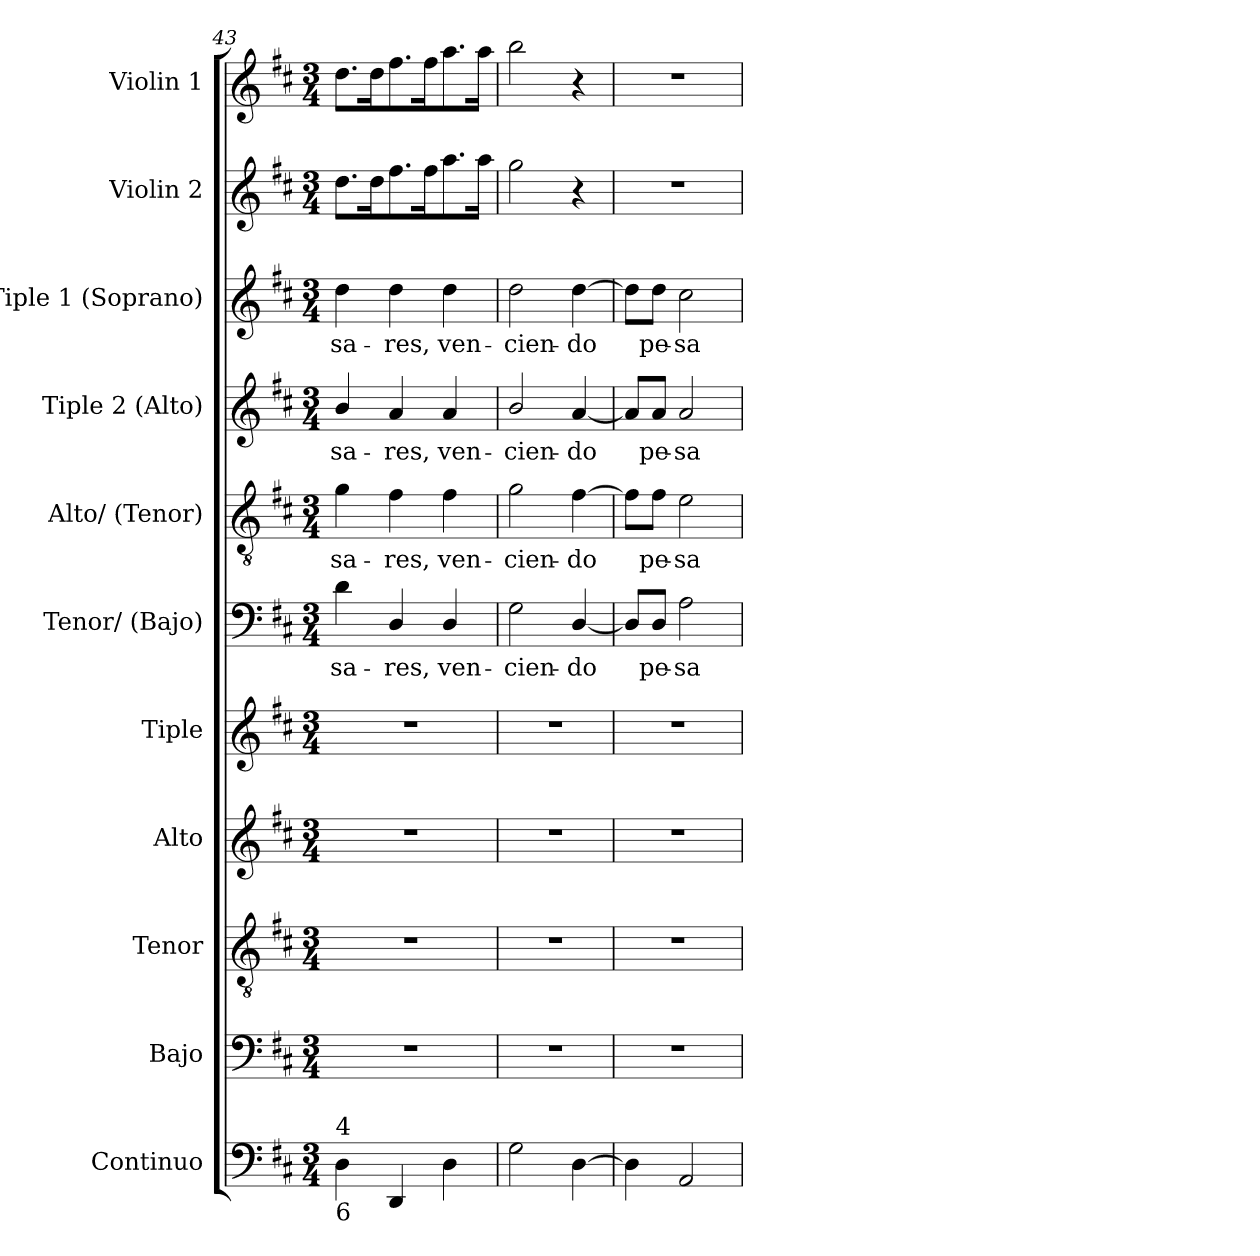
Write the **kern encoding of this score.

**kern	**kern	**kern	**kern	**kern	**kern	**text	**kern	**text	**kern	**text	**kern	**text	**kern	**kern
*part11	*part10	*part9	*part8	*part7	*part6	*part6	*part5	*part5	*part4	*part4	*part3	*part3	*part2	*part1
*staff11	*staff10	*staff9	*staff8	*staff7	*staff6	*staff6	*staff5	*staff5	*staff4	*staff4	*staff3	*staff3	*staff2	*staff1
*I"Continuo	*I"Bajo	*I"Tenor	*I"Alto	*I"Tiple	*I"Tenor/ (Bajo)	*	*I"Alto/ (Tenor)	*	*I"Tiple  2 (Alto)	*	*I"Tiple 1 (Soprano)	*	*I"Violin 2	*I"Violin 1
*	*I'B.	*I'T.	*I'A.	*	*I'B.	*	*I'T.	*	*I'A.	*	*I'S.	*	*I'Vln. 2	*I'Vln. 1
*clefF4	*clefF4	*clefGv2	*clefG2	*clefG2	*clefF4	*	*clefGv2	*	*clefG2	*	*clefG2	*	*clefG2	*clefG2
*	*	*ITrd7c12	*	*	*	*	*ITrd7c12	*	*	*	*	*	*	*
*k[f#c#]	*k[f#c#]	*k[f#c#]	*k[f#c#]	*k[f#c#]	*k[f#c#]	*	*k[f#c#]	*	*k[f#c#]	*	*k[f#c#]	*	*k[f#c#]	*k[f#c#]
*D:	*D:	*D:	*D:	*D:	*D:	*	*D:	*	*D:	*	*D:	*	*D:	*D:
*M3/4	*M3/4	*M3/4	*M3/4	*M3/4	*M3/4	*	*M3/4	*	*M3/4	*	*M3/4	*	*M3/4	*M3/4
=43	=43	=43	=43	=43	=43	=43	=43	=43	=43	=43	=43	=43	=43	=43
!	!LO:N:vis=1	!LO:N:vis=1	!LO:N:vis=1	!LO:N:vis=1	!	!	!	!	!	!	!	!	!	!
!	!	!	!	!	!	!LO:LY:b:color=#000000	!	!	!	!	!	!	!	!
!	!	!	!	!	!	!	!	!LO:LY:b:color=#000000	!	!	!	!	!	!
!	!	!	!	!	!	!	!	!	!	!LO:LY:b:color=#000000	!	!	!	!
!LO:TX:b:t=6	!	!	!	!	!	!	!	!	!	!	!	!	!	!
!LO:TX:t=4	!	!	!	!	!	!	!	!	!	!	!	!	!	!
!	!	!	!	!	!	!	!	!	!	!	!	!LO:LY:b:color=#000000	!	!
4Di\	2.r	2.r	2.r	2.r	4di\	-sa-	4Gi\	-sa-	4bi/	-sa-	4ddi\	-sa-	8.ddi\L	8.ddi\L
.	.	.	.	.	.	.	.	.	.	.	.	.	16ddi\k	16ddi\k
!	!	!	!	!	!	!LO:LY:b:color=#000000	!	!	!	!	!	!	!	!
!	!	!	!	!	!	!	!	!LO:LY:b:color=#000000	!	!	!	!	!	!
!	!	!	!	!	!	!	!	!	!	!LO:LY:b:color=#000000	!	!	!	!
!	!	!	!	!	!	!	!	!	!	!	!	!LO:LY:b:color=#000000	!	!
4DDi/	.	.	.	.	4Di/	-res,	4F#i\	-res,	4ai/	-res,	4ddi\	-res,	8.ff#i\	8.ff#i\
.	.	.	.	.	.	.	.	.	.	.	.	.	16ff#i\k	16ff#i\k
!	!	!	!	!	!	!LO:LY:b:color=#000000	!	!	!	!	!	!	!	!
!	!	!	!	!	!	!	!	!LO:LY:b:color=#000000	!	!	!	!	!	!
!	!	!	!	!	!	!	!	!	!	!LO:LY:b:color=#000000	!	!	!	!
!	!	!	!	!	!	!	!	!	!	!	!	!LO:LY:b:color=#000000	!	!
4Di\	.	.	.	.	4Di/	ven-	4F#i\	ven-	4ai/	ven-	4ddi\	ven-	8.aai\	8.aai\
.	.	.	.	.	.	.	.	.	.	.	.	.	16aai\Jk	16aai\Jk
=44	=44	=44	=44	=44	=44	=44	=44	=44	=44	=44	=44	=44	=44	=44
!	!LO:N:vis=1	!LO:N:vis=1	!LO:N:vis=1	!LO:N:vis=1	!	!	!	!	!	!	!	!	!	!
!	!	!	!	!	!	!LO:LY:b:color=#000000	!	!	!	!	!	!	!	!
!	!	!	!	!	!	!	!	!LO:LY:b:color=#000000	!	!	!	!	!	!
!	!	!	!	!	!	!	!	!	!	!LO:LY:b:color=#000000	!	!	!	!
!	!	!	!	!	!	!	!	!	!	!	!	!LO:LY:b:color=#000000	!	!
2Gi\	2.r	2.r	2.r	2.r	2Gi\	-cien-	2Gi\	-cien-	2bi/	-cien-	2ddi\	-cien-	2ggi\	2bbi\
!	!	!	!	!	!	!LO:LY:b:color=#000000	!	!	!	!	!	!	!	!
!	!	!	!	!	!	!	!	!LO:LY:b:color=#000000	!	!	!	!	!	!
!	!	!	!	!	!	!	!	!	!	!LO:LY:b:color=#000000	!	!	!	!
!	!	!	!	!	!	!	!	!	!	!	!	!LO:LY:b:color=#000000	!	!
[4Di\	.	.	.	.	[4Di/	-do	[4F#i\	-do	[4ai/	-do	[4ddi\	-do	4r	4r
!!LO:PB:g=z
=45	=45	=45	=45	=45	=45	=45	=45	=45	=45	=45	=45	=45	=45	=45
!	!LO:N:vis=1	!LO:N:vis=1	!LO:N:vis=1	!LO:N:vis=1	!	!	!	!	!	!	!	!	!LO:N:vis=1	!LO:N:vis=1
4Di\]	2.r	2.r	2.r	2.r	8Di/L]	.	8F#i\L]	.	8ai/L]	.	8ddi\L]	.	2.r	2.r
!	!	!	!	!	!	!LO:LY:b:color=#000000	!	!	!	!	!	!	!	!
!	!	!	!	!	!	!	!	!LO:LY:b:color=#000000	!	!	!	!	!	!
!	!	!	!	!	!	!	!	!	!	!LO:LY:b:color=#000000	!	!	!	!
!	!	!	!	!	!	!	!	!	!	!	!	!LO:LY:b:color=#000000	!	!
.	.	.	.	.	8Di/J	pe-	8F#i\J	pe-	8ai/J	pe-	8ddi\J	pe-	.	.
!	!	!	!	!	!	!LO:LY:b:color=#000000	!	!	!	!	!	!	!	!
!	!	!	!	!	!	!	!	!LO:LY:b:color=#000000	!	!	!	!	!	!
!	!	!	!	!	!	!	!	!	!	!LO:LY:b:color=#000000	!	!	!	!
!	!	!	!	!	!	!	!	!	!	!	!	!LO:LY:b:color=#000000	!	!
2AAi/	.	.	.	.	2Ai\	-sa-	2Ei\	-sa-	2ai/	-sa-	2cc#i\	-sa-	.	.
=	=	=	=	=	=	=	=	=	=	=	=	=	=	=
*-	*-	*-	*-	*-	*-	*-	*-	*-	*-	*-	*-	*-	*-	*-
